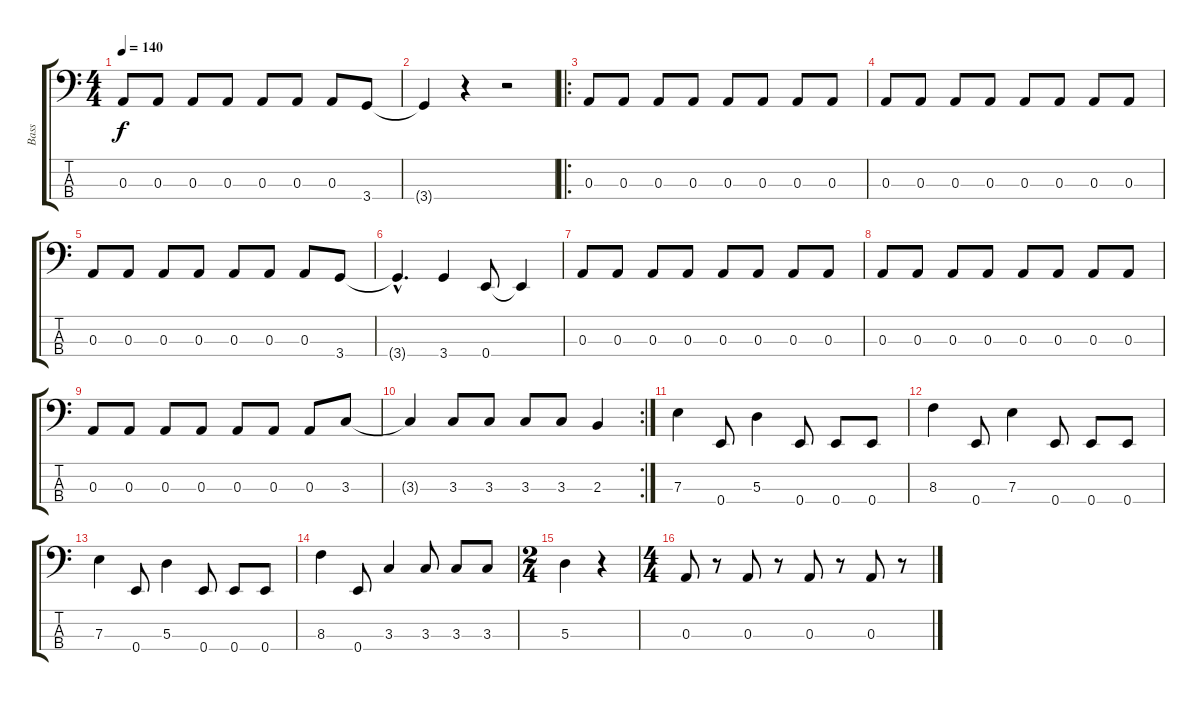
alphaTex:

\track ("Bass" "Bass") {instrument electricbassfinger}
\staff {score tabs}
\tuning (G2 D2 A1 E1) {hide}
\ts (4 4)
\tempo 140
\clef f4
\ks c
0.3.8{dy f} 0.3.8 0.3.8 0.3.8 0.3.8 0.3.8 0.3.8 3.4.8 |
3.4{t}.4 r.4 r.2 |
\ro
0.3.8 0.3.8 0.3.8 0.3.8 0.3.8 0.3.8 0.3.8 0.3.8 |
0.3.8 0.3.8 0.3.8 0.3.8 0.3.8 0.3.8 0.3.8 0.3.8 |
0.3.8 0.3.8 0.3.8 0.3.8 0.3.8 0.3.8 0.3.8 3.4.8 |
3.4{hac t}.4{d} 3.4.4 0.4.8 0.4{t}.4 |
0.3.8 0.3.8 0.3.8 0.3.8 0.3.8 0.3.8 0.3.8 0.3.8 |
0.3.8 0.3.8 0.3.8 0.3.8 0.3.8 0.3.8 0.3.8 0.3.8 |
0.3.8 0.3.8 0.3.8 0.3.8 0.3.8 0.3.8 0.3.8 3.3.8 |
\rc 2
3.3{t}.4 3.3.8 3.3.8 3.3.8 3.3.8 2.3.4 |
7.3.4 0.4.8 5.3.4 0.4.8 0.4.8 0.4.8 |
8.3.4 0.4.8 7.3.4 0.4.8 0.4.8 0.4.8 |
7.3.4 0.4.8 5.3.4 0.4.8 0.4.8 0.4.8 |
8.3.4 0.4.8 3.3.4 3.3.8 3.3.8 3.3.8 |
\ts (2 4)
5.3.4 r.4 |
\ts (4 4)
0.3.8 r.8 0.3.8 r.8 0.3.8 r.8 0.3.8 r.8
